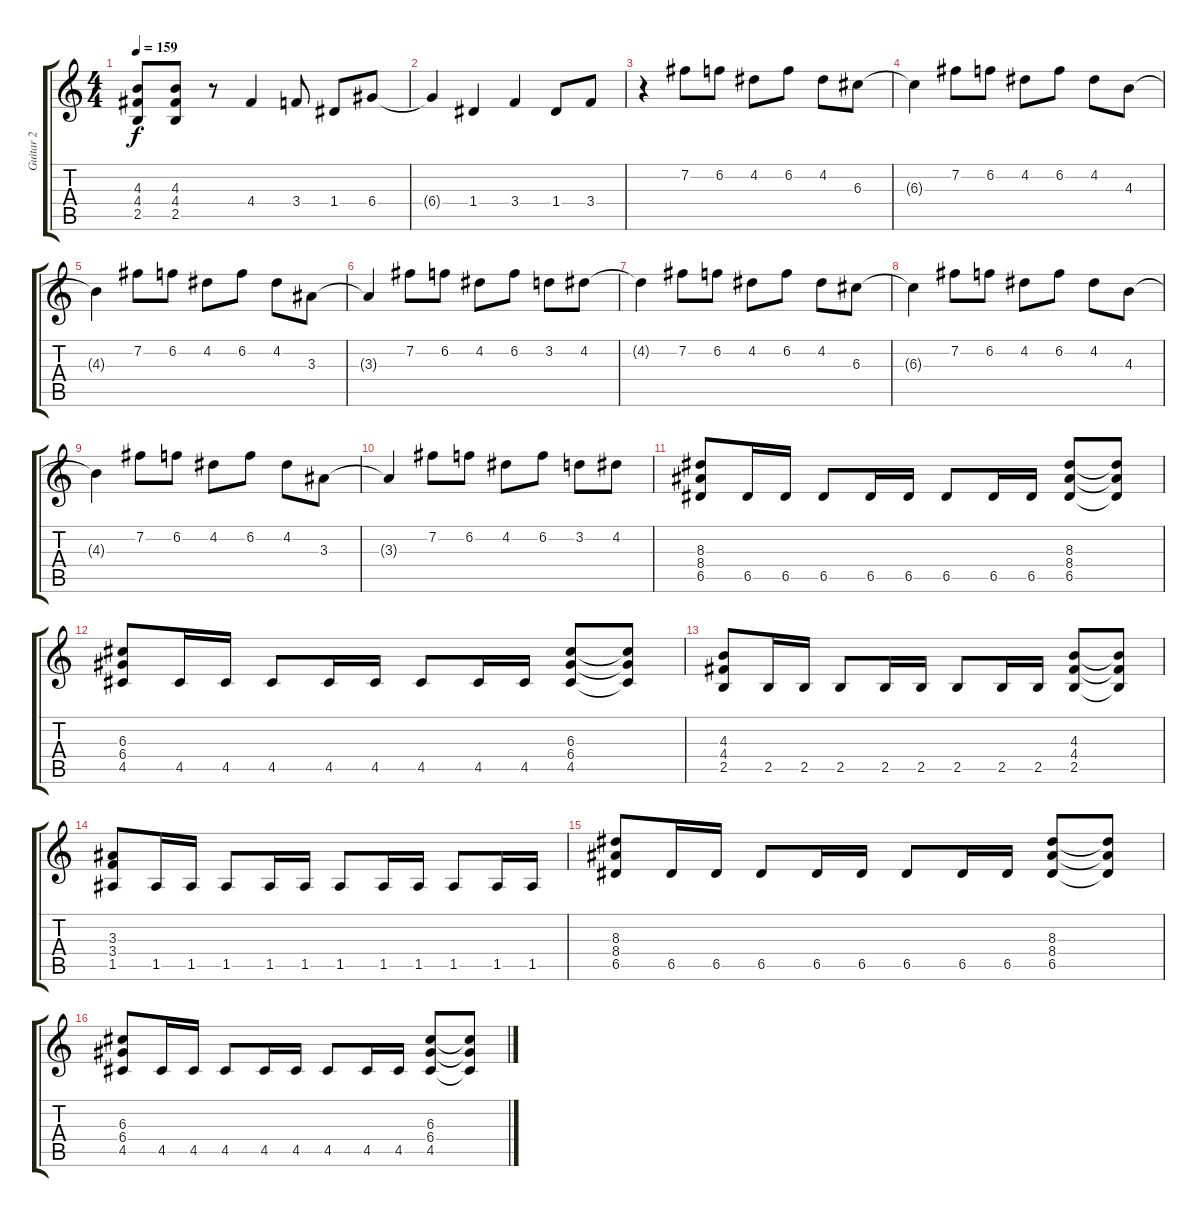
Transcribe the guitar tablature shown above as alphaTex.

\track ("Guitar 2" "Guitar 2") {instrument distortionguitar}
\staff {score tabs}
\tuning (E4 B3 G3 D3 A2 E2) {hide}
\ts (4 4)
\tempo 159
\clef g2
\ks c
(4.3 4.4 2.5).8{dy f} (4.3 4.4 2.5).8 r.8 4.4.4 3.4.8 1.4.8 6.4.8 |
6.4{t}.4 1.4.4 3.4.4 1.4.8 3.4.8 |
r.4 7.2.8 6.2.8 4.2.8 6.2.8 4.2.8 6.3.8 |
6.3{t}.4 7.2.8 6.2.8 4.2.8 6.2.8 4.2.8 4.3.8 |
4.3{t}.4 7.2.8 6.2.8 4.2.8 6.2.8 4.2.8 3.3.8 |
3.3{t}.4 7.2.8 6.2.8 4.2.8 6.2.8 3.2.8 4.2.8 |
4.2{t}.4 7.2.8 6.2.8 4.2.8 6.2.8 4.2.8 6.3.8 |
6.3{t}.4 7.2.8 6.2.8 4.2.8 6.2.8 4.2.8 4.3.8 |
4.3{t}.4 7.2.8 6.2.8 4.2.8 6.2.8 4.2.8 3.3.8 |
3.3{t}.4 7.2.8 6.2.8 4.2.8 6.2.8 3.2.8 4.2.8 |
(8.3 8.4 6.5).8 6.5.16 6.5.16 6.5.8 6.5.16 6.5.16 6.5.8 6.5.16 6.5.16 (8.3 8.4 6.5).8 (8.3{t} 8.4{t} 6.5{t}).8 |
(6.3 6.4 4.5).8 4.5.16 4.5.16 4.5.8 4.5.16 4.5.16 4.5.8 4.5.16 4.5.16 (6.3 6.4 4.5).8 (6.3{t} 6.4{t} 4.5{t}).8 |
(4.3 4.4 2.5).8 2.5.16 2.5.16 2.5.8 2.5.16 2.5.16 2.5.8 2.5.16 2.5.16 (4.3 4.4 2.5).8 (4.3{t} 4.4{t} 2.5{t}).8 |
(3.3 3.4 1.5).8 1.5.16 1.5.16 1.5.8 1.5.16 1.5.16 1.5.8 1.5.16 1.5.16 1.5.8 1.5.16 1.5.16 |
(8.3 8.4 6.5).8 6.5.16 6.5.16 6.5.8 6.5.16 6.5.16 6.5.8 6.5.16 6.5.16 (8.3 8.4 6.5).8 (8.3{t} 8.4{t} 6.5{t}).8 |
(6.3 6.4 4.5).8 4.5.16 4.5.16 4.5.8 4.5.16 4.5.16 4.5.8 4.5.16 4.5.16 (6.3 6.4 4.5).8 (6.3{t} 6.4{t} 4.5{t}).8
